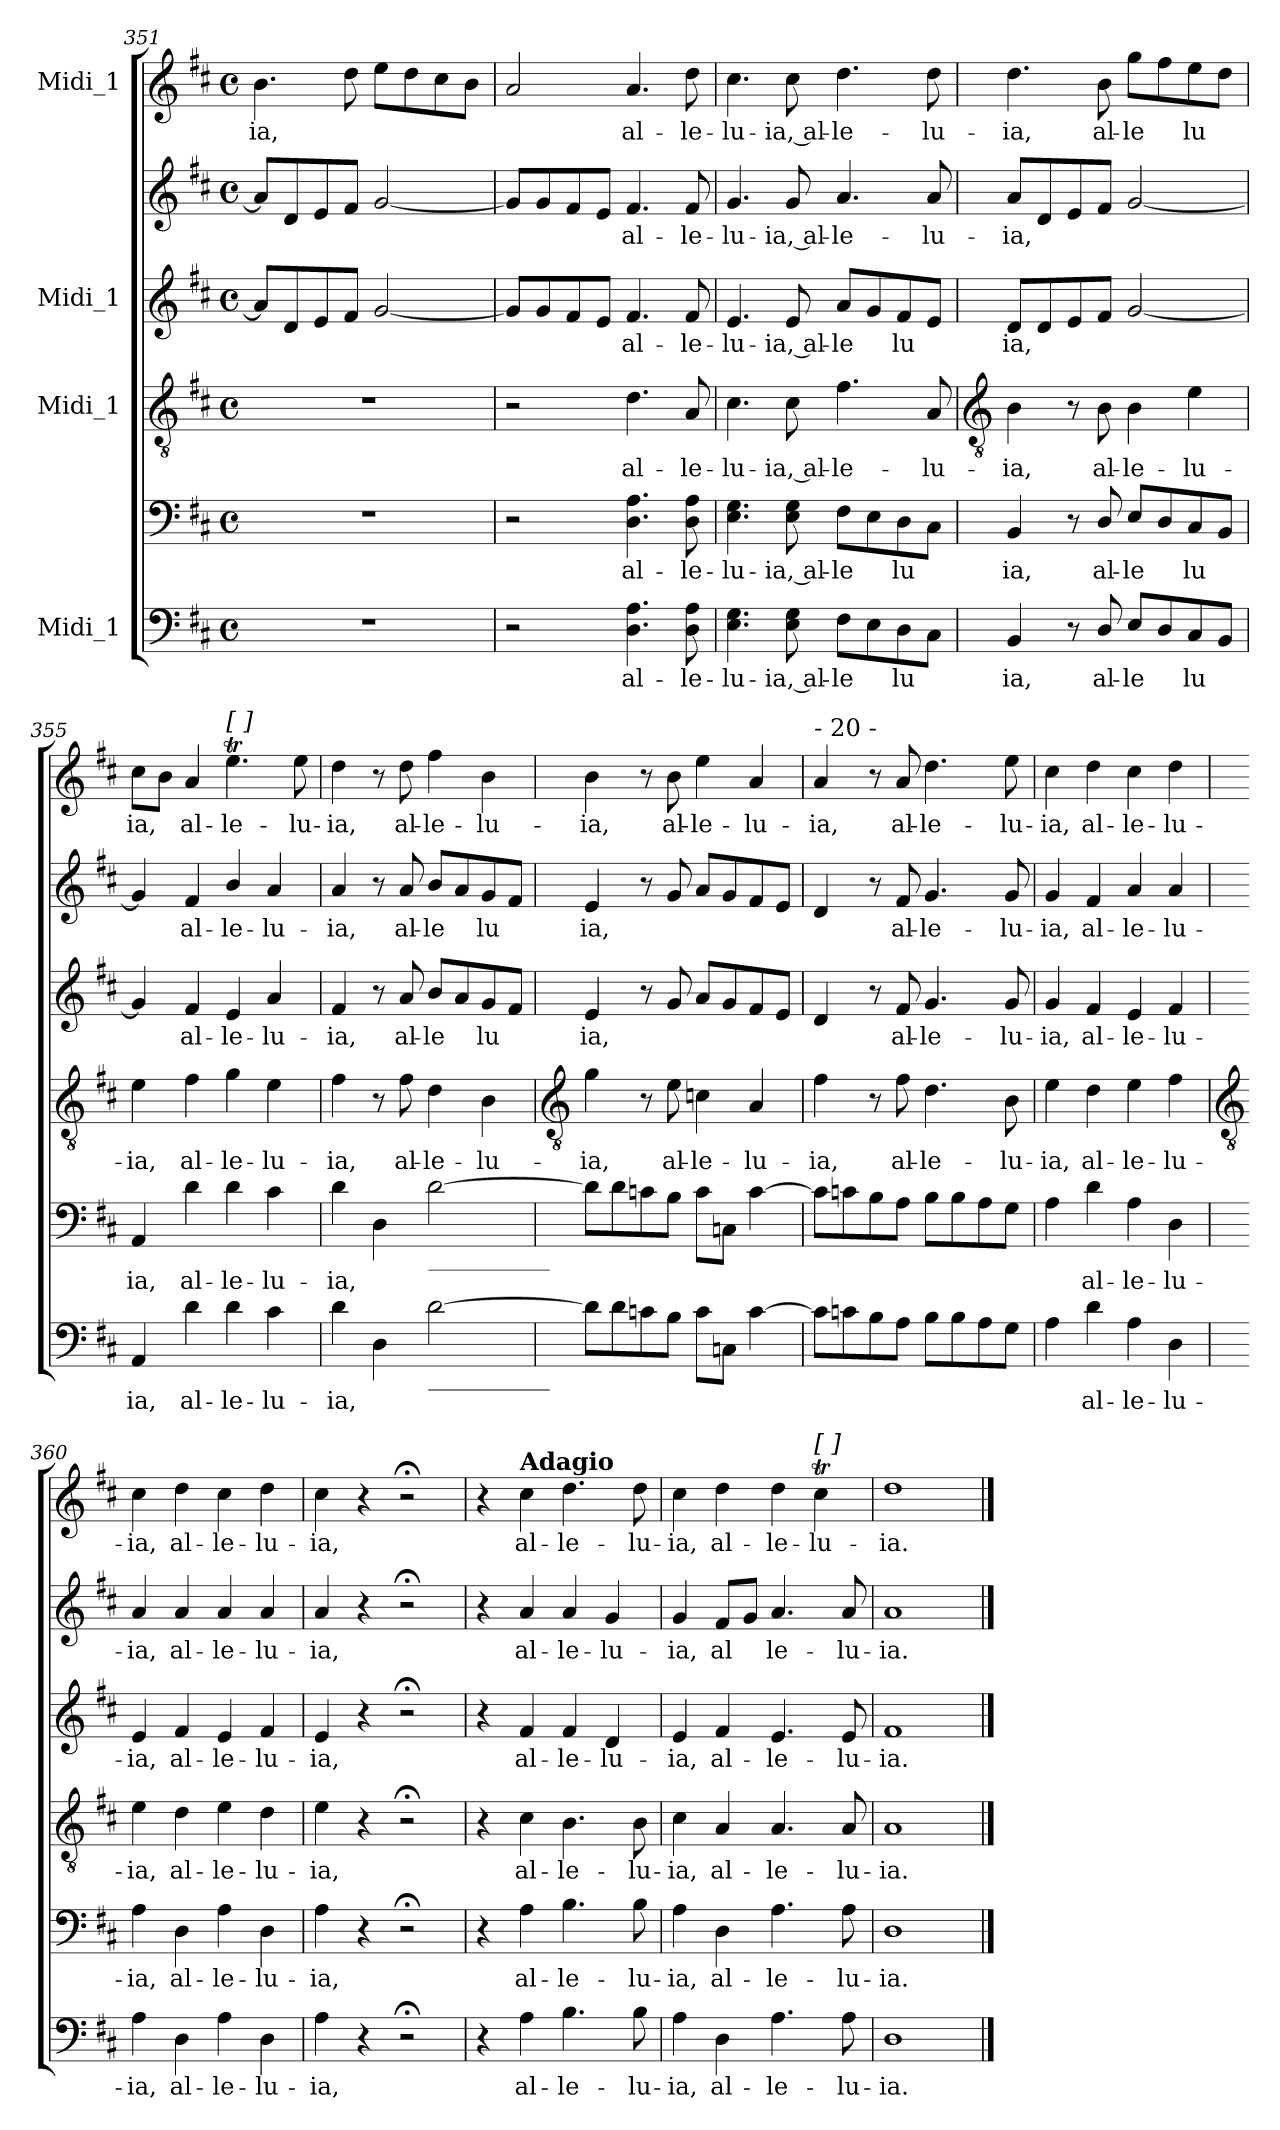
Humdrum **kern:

**kern	**text	**kern	**text	**kern	**text	**kern	**text	**kern	**text	**kern	**text
*part4	*part4	*part4	*part4	*part3	*part3	*part2	*part2	*part2	*part2	*part1	*part1
*staff6	*staff6	*staff5	*staff5	*staff4	*staff4	*staff3	*staff3	*staff2	*staff2	*staff1	*staff1
*I"Midi_1	*	*	*	*I"Midi_1	*	*I"Midi_1	*	*	*	*I"Midi_1	*
!!LO:LB:g=z
*	*	*clefF4	*	*clefGv2	*	*clefG2	*	*clefG2	*	*clefG2	*
*k[f#c#]	*	*k[f#c#]	*	*k[f#c#]	*	*k[f#c#]	*	*k[f#c#]	*	*k[f#c#]	*
*D:	*	*D:	*	*D:	*	*D:	*	*D:	*	*D:	*
*M4/4	*	*M4/4	*	*M4/4	*	*M4/4	*	*M4/4	*	*M4/4	*
*met(c)	*	*met(c)	*	*met(c)	*	*met(c)	*	*met(c)	*	*met(c)	*
=351	=351	=351	=351	=351	=351	=351	=351	=351	=351	=351	=351
!	!	!	!	!	!	!	!	!	!	!	!LO:LY:b
1r	.	1r	.	1r	.	8aL]	.	8aL]	.	4.b	ia,
.	.	.	.	.	.	8d	.	8d	.	.	.
.	.	.	.	.	.	8e	.	8e	.	.	.
.	.	.	.	.	.	8f#J	.	8f#J	.	8dd	.
.	.	.	.	.	.	[2g	.	[2g	.	8eeL	.
.	.	.	.	.	.	.	.	.	.	8dd	.
.	.	.	.	.	.	.	.	.	.	8cc#	.
.	.	.	.	.	.	.	.	.	.	8bJ	.
=352	=352	=352	=352	=352	=352	=352	=352	=352	=352	=352	=352
2r	.	2r	.	2r	.	8gL]	.	8gL]	.	2a	.
.	.	.	.	.	.	8g	.	8g	.	.	.
.	.	.	.	.	.	8f#	.	8f#	.	.	.
.	.	.	.	.	.	8eJ	.	8eJ	.	.	.
!	!LO:LY:b	!	!LO:LY:b	!	!LO:LY:b	!	!LO:LY:b	!	!LO:LY:b	!	!LO:LY:b
4.D 4.A	al-	4.D 4.A	al-	4.d	al-	4.f#	-al-	4.f#	al-	4.a	al-
!	!LO:LY:b	!	!LO:LY:b	!	!LO:LY:b	!	!LO:LY:b	!	!LO:LY:b	!	!LO:LY:b
8D 8A	-le-	8D 8A	-le-	8A	-le-	8f#	-le-	8f#	-le-	8dd	-le-
=353	=353	=353	=353	=353	=353	=353	=353	=353	=353	=353	=353
!	!LO:LY:b	!	!LO:LY:b	!	!LO:LY:b	!	!LO:LY:b	!	!LO:LY:b	!	!LO:LY:b
4.E 4.G	-lu-	4.E 4.G	-lu-	4.c#	-lu-	4.e	-lu-	4.g	-lu-	4.cc#	-lu-
!	!LO:LY:b	!	!LO:LY:b	!	!LO:LY:b	!	!LO:LY:b	!	!LO:LY:b	!	!LO:LY:b
8E 8G	-ia, al-	8E 8G	-ia, al-	8c#	-ia, al-	8e	-ia, al-	8g	-ia, al-	8cc#	-ia, al-
!	!LO:LY:b	!	!LO:LY:b	!	!LO:LY:b	!	!LO:LY:b	!	!LO:LY:b	!	!LO:LY:b
8F#L	-le	8F#L	-le	4.f#	-le-	8aL	-le	4.a	-le-	4.dd	-le-
8E	.	8E	.	.	.	8g	.	.	.	.	.
!	!LO:LY:b	!	!LO:LY:b	!	!	!	!LO:LY:b	!	!	!	!
8D	lu	8D	lu	.	.	8f#	lu	.	.	.	.
!	!	!	!	!	!LO:LY:b	!	!	!	!LO:LY:b	!	!LO:LY:b
8C#J	.	8C#J	.	8A	-lu-	8eJ	.	8a	-lu-	8dd	-lu-
!!LO:LB:g=z
=354	=354	=354	=354	=354	=354	=354	=354	=354	=354	=354	=354
*	*	*	*	*clefGv2	*	*	*	*	*	*	*
!	!LO:LY:b	!	!LO:LY:b	!	!LO:LY:b	!	!LO:LY:b	!	!LO:LY:b	!	!LO:LY:b
4BB	ia,	4BB	ia,	4B	-ia,	8dL	ia,	8aL	ia,	4.dd	-ia,
.	.	.	.	.	.	8d	.	8d	.	.	.
8r	.	8r	.	8r	.	8e	.	8e	.	.	.
!	!LO:LY:b	!	!LO:LY:b	!	!LO:LY:b	!	!	!	!	!	!LO:LY:b
8D/	al-	8D/	al-	8B	al-	8f#J	.	8f#J	.	8b	al-
!	!LO:LY:b	!	!LO:LY:b	!	!LO:LY:b	!	!	!	!	!	!LO:LY:b
8EL	-le	8EL	-le	4B	-le-	[2g	.	[2g	.	8ggL	-le
8D	.	8D	.	.	.	.	.	.	.	8ff#	.
!	!LO:LY:b	!	!LO:LY:b	!	!LO:LY:b	!	!	!	!	!	!LO:LY:b
8C#	lu	8C#	lu	4e	-lu-	.	.	.	.	8ee	lu
8BBJ	.	8BBJ	.	.	.	.	.	.	.	8ddJ	.
=355	=355	=355	=355	=355	=355	=355	=355	=355	=355	=355	=355
!	!LO:LY:b	!	!LO:LY:b	!	!LO:LY:b	!	!	!	!	!	!LO:LY:b
4AA	ia,	4AA	ia,	4e	-ia,	4g]	.	4g]	.	8cc#L	ia,
.	.	.	.	.	.	.	.	.	.	8bJ	.
!	!LO:LY:b	!	!LO:LY:b	!	!LO:LY:b	!	!LO:LY:b	!	!LO:LY:b	!	!LO:LY:b
4d	al-	4d	al-	4f#	al-	4f#	-al-	4f#	al-	4a	al-
!	!	!	!	!	!	!	!	!	!	!LO:TX:a:t=[   ]	!
!	!LO:LY:b	!	!LO:LY:b	!	!LO:LY:b	!	!LO:LY:b	!	!LO:LY:b	!	!LO:LY:b
4d	-le-	4d	-le-	4g	-le-	4e	-le-	4b/	-le-	4.eeT	-le-
!	!LO:LY:b	!	!LO:LY:b	!	!LO:LY:b	!	!LO:LY:b	!	!LO:LY:b	!	!
4c#	-lu-	4c#	-lu-	4e	-lu-	4a	-lu-	4a	-lu-	.	.
!	!	!	!	!	!	!	!	!	!	!	!LO:LY:b
.	.	.	.	.	.	.	.	.	.	8ee	-lu-
=356	=356	=356	=356	=356	=356	=356	=356	=356	=356	=356	=356
!	!LO:LY:b	!	!LO:LY:b	!	!LO:LY:b	!	!LO:LY:b	!	!LO:LY:b	!	!LO:LY:b
4d	-ia,	4d	-ia,	4f#	-ia,	4f#	ia,	4a	-ia,	4dd	-ia,
4D	.	4D	.	8r	.	8r	.	8r	.	8r	.
!	!	!	!	!	!LO:LY:b	!	!LO:LY:b	!	!LO:LY:b	!	!LO:LY:b
.	.	.	.	8f#	al-	8a	al-	8a	al-	8dd	al-
!	!	!LO:TX:b:t=__________	!	!	!	!	!	!	!	!	!
!LO:TX:b:t=__________	!	!	!	!	!	!	!	!	!	!	!
!	!	!	!	!	!LO:LY:b	!	!LO:LY:b	!	!LO:LY:b	!	!LO:LY:b
[2d	.	[2d	.	4d	-le-	8bL	-le	8bL	-le	4ff#	-le-
.	.	.	.	.	.	8a	.	8a	.	.	.
!	!	!	!	!	!LO:LY:b	!	!LO:LY:b	!	!LO:LY:b	!	!LO:LY:b
.	.	.	.	4B	-lu-	8g	lu	8g	lu	4b	-lu-
.	.	.	.	.	.	8f#J	.	8f#J	.	.	.
!!LO:LB:g=z
=357	=357	=357	=357	=357	=357	=357	=357	=357	=357	=357	=357
*	*	*	*	*clefGv2	*	*	*	*	*	*	*
!	!	!	!	!	!LO:LY:b	!	!LO:LY:b	!	!LO:LY:b	!	!LO:LY:b
8dL]	.	8dL]	.	4g	-ia,	4e	ia,	4e	ia,	4b	-ia,
8d	.	8d	.	.	.	.	.	.	.	.	.
8cn	.	8cn	.	8r	.	8r	.	8r	.	8r	.
!	!	!	!	!	!LO:LY:b	!	!	!	!	!	!LO:LY:b
8BJ	.	8BJ	.	8e	al-	8g	.	8g	.	8b	al-
!	!	!	!	!	!LO:LY:b	!	!	!	!	!	!LO:LY:b
8cL	.	8cL	.	4cn	-le-	8aL	.	8aL	.	4ee	-le-
8CnJ	.	8CnJ	.	.	.	8g	.	8g	.	.	.
!	!	!	!	!	!LO:LY:b	!	!	!	!	!	!LO:LY:b
[4c	.	[4c	.	4A	-lu-	8f#	.	8f#	.	4a	-lu-
.	.	.	.	.	.	8eJ	.	8eJ	.	.	.
=358	=358	=358	=358	=358	=358	=358	=358	=358	=358	=358	=358
!	!	!	!	!	!	!	!	!	!	!LO:TX:a:t=- 20 -	!
!	!	!	!	!	!LO:LY:b	!	!	!	!	!	!LO:LY:b
8cL]	.	8cL]	.	4f#	-ia,	4d	.	4d	.	4a	-ia,
8c	.	8c	.	.	.	.	.	.	.	.	.
8B	.	8B	.	8r	.	8r	.	8r	.	8r	.
!	!	!	!	!	!LO:LY:b	!	!LO:LY:b	!	!LO:LY:b	!	!LO:LY:b
8AJ	.	8AJ	.	8f#	al-	8f#	-al-	8f#	al-	8a	al-
!	!	!	!	!	!LO:LY:b	!	!LO:LY:b	!	!LO:LY:b	!	!LO:LY:b
8BL	.	8BL	.	4.d	-le-	4.g	-le-	4.g	-le-	4.dd	-le-
8B	.	8B	.	.	.	.	.	.	.	.	.
8A	.	8A	.	.	.	.	.	.	.	.	.
!	!	!	!	!	!LO:LY:b	!	!LO:LY:b	!	!LO:LY:b	!	!LO:LY:b
8GJ	.	8GJ	.	8B	-lu-	8g	-lu-	8g	-lu-	8ee	-lu-
=359	=359	=359	=359	=359	=359	=359	=359	=359	=359	=359	=359
!	!	!	!	!	!LO:LY:b	!	!LO:LY:b	!	!LO:LY:b	!	!LO:LY:b
4A	.	4A	.	4e	-ia,	4g	-ia,	4g	-ia,	4cc#	-ia,
!	!LO:LY:b	!	!LO:LY:b	!	!LO:LY:b	!	!LO:LY:b	!	!LO:LY:b	!	!LO:LY:b
4d	al-	4d	al-	4d	al-	4f#	al-	4f#	al-	4dd	al-
!	!LO:LY:b	!	!LO:LY:b	!	!LO:LY:b	!	!LO:LY:b	!	!LO:LY:b	!	!LO:LY:b
4A	-le-	4A	-le-	4e	-le-	4e	-le-	4a	-le-	4cc#	-le-
!	!LO:LY:b	!	!LO:LY:b	!	!LO:LY:b	!	!LO:LY:b	!	!LO:LY:b	!	!LO:LY:b
4D	-lu-	4D	-lu-	4f#	-lu-	4f#	-lu-	4a	-lu-	4dd	-lu-
!!LO:LB:g=z
=360	=360	=360	=360	=360	=360	=360	=360	=360	=360	=360	=360
*	*	*	*	*clefGv2	*	*	*	*	*	*	*
!	!LO:LY:b	!	!LO:LY:b	!	!LO:LY:b	!	!LO:LY:b	!	!LO:LY:b	!	!LO:LY:b
4A	-ia,	4A	-ia,	4e	-ia,	4e	-ia,	4a	-ia,	4cc#	-ia,
!	!LO:LY:b	!	!LO:LY:b	!	!LO:LY:b	!	!LO:LY:b	!	!LO:LY:b	!	!LO:LY:b
4D	al-	4D	al-	4d	al-	4f#	al-	4a	al-	4dd	al-
!	!LO:LY:b	!	!LO:LY:b	!	!LO:LY:b	!	!LO:LY:b	!	!LO:LY:b	!	!LO:LY:b
4A	-le-	4A	-le-	4e	-le-	4e	-le-	4a	-le-	4cc#	-le-
!	!LO:LY:b	!	!LO:LY:b	!	!LO:LY:b	!	!LO:LY:b	!	!LO:LY:b	!	!LO:LY:b
4D	-lu-	4D	-lu-	4d	-lu-	4f#	-lu-	4a	-lu-	4dd	-lu-
=361	=361	=361	=361	=361	=361	=361	=361	=361	=361	=361	=361
!	!LO:LY:b	!	!LO:LY:b	!	!LO:LY:b	!	!LO:LY:b	!	!LO:LY:b	!	!LO:LY:b
4A	-ia,	4A	-ia,	4e	-ia,	4e	ia,	4a	-ia,	4cc#	-ia,
4r	.	4r	.	4r	.	4r	.	4r	.	4r	.
2r;<	.	2r;<	.	2r;<	.	2r;<	.	2r;<	.	2r;<	.
=362	=362	=362	=362	=362	=362	=362	=362	=362	=362	=362	=362
4r	.	4r	.	4r	.	4r	.	4r	.	4r	.
!	!	!	!	!	!	!	!	!	!	!LO:TX:a:B:t=Adagio	!
!	!LO:LY:b	!	!LO:LY:b	!	!LO:LY:b	!	!LO:LY:b	!	!LO:LY:b	!	!LO:LY:b
4A	al-	4A	al-	4c#	al-	4f#	-al-	4a	al-	4cc#	al-
!	!LO:LY:b	!	!LO:LY:b	!	!LO:LY:b	!	!LO:LY:b	!	!LO:LY:b	!	!LO:LY:b
4.B	-le-	4.B	-le-	4.B	-le-	4f#	-le-	4a	-le-	4.dd	-le-
!	!	!	!	!	!	!	!LO:LY:b	!	!LO:LY:b	!	!
.	.	.	.	.	.	4d	-lu-	4g	-lu-	.	.
!	!LO:LY:b	!	!LO:LY:b	!	!LO:LY:b	!	!	!	!	!	!LO:LY:b
8B	-lu-	8B	-lu-	8B	-lu-	.	.	.	.	8dd	-lu-
=363	=363	=363	=363	=363	=363	=363	=363	=363	=363	=363	=363
!	!LO:LY:b	!	!LO:LY:b	!	!LO:LY:b	!	!LO:LY:b	!	!LO:LY:b	!	!LO:LY:b
4A	-ia,	4A	-ia,	4c#	-ia,	4e	-ia,	4g	-ia,	4cc#	-ia,
!	!LO:LY:b	!	!LO:LY:b	!	!LO:LY:b	!	!LO:LY:b	!	!LO:LY:b	!	!LO:LY:b
4D	al-	4D	al-	4A	al-	4f#	al-	8f#L	al	4dd	al-
.	.	.	.	.	.	.	.	8gJ	.	.	.
!	!LO:LY:b	!	!LO:LY:b	!	!LO:LY:b	!	!LO:LY:b	!	!LO:LY:b	!	!LO:LY:b
4.A	-le-	4.A	-le-	4.A	-le-	4.e	-le-	4.a	le-	4dd	-le-
!	!	!	!	!	!	!	!	!	!	!LO:TX:a:t=[   ]	!
!	!	!	!	!	!	!	!	!	!	!	!LO:LY:b
.	.	.	.	.	.	.	.	.	.	4cc#t	-lu-
!	!LO:LY:b	!	!LO:LY:b	!	!LO:LY:b	!	!LO:LY:b	!	!LO:LY:b	!	!
8A	-lu-	8A	-lu-	8A	-lu-	8e	-lu-	8a	-lu-	.	.
=364	=364	=364	=364	=364	=364	=364	=364	=364	=364	=364	=364
!	!LO:LY:b	!	!LO:LY:b	!	!LO:LY:b	!	!LO:LY:b	!	!LO:LY:b	!	!LO:LY:b
1D	-ia.	1D	-ia.	1A	-ia.	1f#	ia.	1a	-ia.	1dd	-ia.
==	==	==	==	==	==	==	==	==	==	==	==
*-	*-	*-	*-	*-	*-	*-	*-	*-	*-	*-	*-
